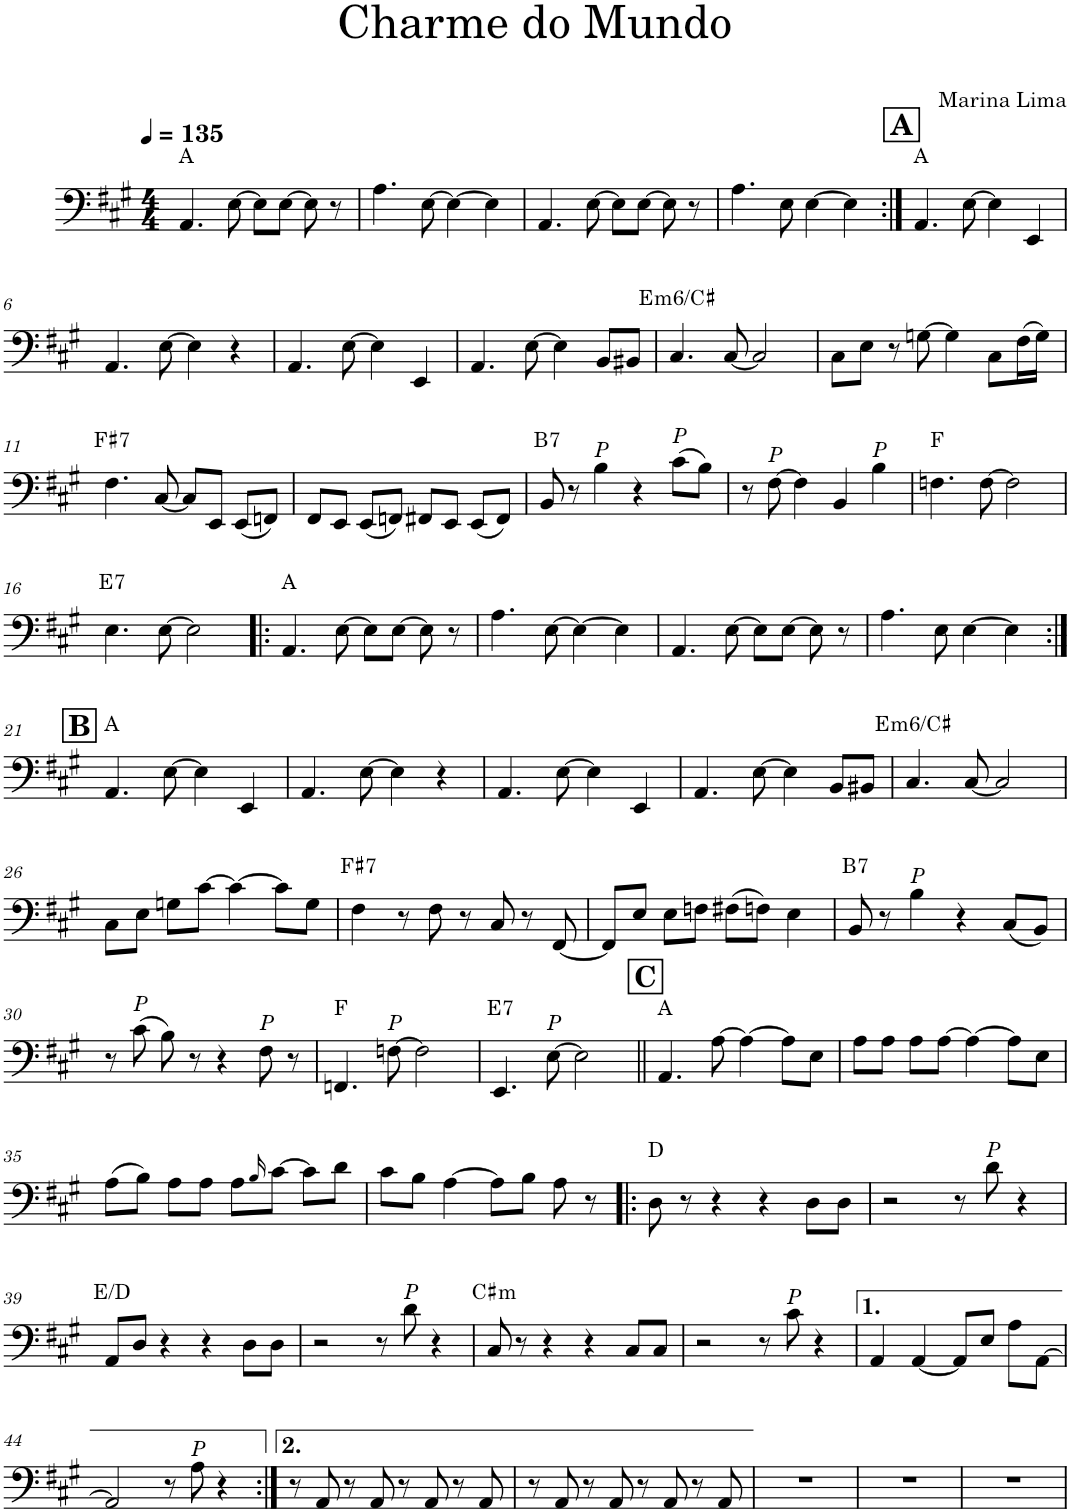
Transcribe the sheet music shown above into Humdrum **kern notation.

**kern	**harte
*part1	*part1
*staff1	*
*I"Acoustic Bass	*
*I'Bass	*
*clefF4	*
*Trd7c12	*
*k[f#c#g#]	*
*M4/4	*
*MM135	*
=1	=1
4.AA/	A:maj
[8E\	.
8E\L]	.
[8E\J	.
8E\]	.
8r	.
=2	=2
4.A\	.
[8E\	.
4E\_	.
4E\]	.
=3	=3
4.AA/	.
[8E\	.
8E\L]	.
[8E\J	.
8E\]	.
8r	.
=4	=4
4.A\	.
8E\	.
[4E\	.
4E\]	.
!!LO:REH:place=s1:a:B:cj:fs=14:t=A
=5:|!	=5:|!
4.AA/	A:maj
[8E\	.
4E\]	.
4EE/	.
!!LO:LB:g=z
=6	=6
4.AA/	.
[8E\	.
4E\]	.
4r	.
=7	=7
4.AA/	.
[8E\	.
4E\]	.
4EE/	.
=8	=8
4.AA/	.
[8E\	.
4E\]	.
8BB/L	.
8BB#X/J	.
=9	=9
!	!LO:H:kt=m6
4.C#/	E:min6/6
[8C#/	.
2C#/]	.
=10	=10
8C#\L	.
8E\J	.
8r	.
[8Gn\	.
4G\]	.
8C#\L	.
(16F#\L	.
16G\JJ)	.
!!LO:LB:g=z
=11	=11
!	!LO:H:kt=7
4.F#\	F#:7
[8C#/	.
8C#/L]	.
8EE/J	.
(8EE/L	.
8FFn/J)	.
=12	=12
8FF#/L	.
8EE/J	.
(8EE/L	.
8FFn/J)	.
8FF#X/L	.
8EE/J	.
(8EE/L	.
8FF#/J)	.
=13	=13
!	!LO:H:kt=7
8BB/	B:7
8r	.
!LO:TX:a:i:t=P	!
4B\	.
4r	.
!LO:TX:a:i:t=P	!
(8c#\L	.
8B\J)	.
=14	=14
8r	.
!LO:TX:a:i:t=P	!
[8F#\	.
4F#\]	.
4BB/	.
!LO:TX:a:i:t=P	!
4B\	.
=15	=15
4.Fn\	F:maj
[8F\	.
2F\]	.
!!LO:LB:g=z
=16	=16
!	!LO:H:kt=7
4.E\	E:7
[8E\	.
2E\]	.
=17!|:	=17!|:
4.AA/	A:maj
[8E\	.
8E\L]	.
[8E\J	.
8E\]	.
8r	.
=18	=18
4.A\	.
[8E\	.
4E\_	.
4E\]	.
=19	=19
4.AA/	.
[8E\	.
8E\L]	.
[8E\J	.
8E\]	.
8r	.
=20	=20
4.A\	.
8E\	.
[4E\	.
4E\]	.
!!LO:LB:g=z
!!LO:REH:place=s1:a:B:cj:fs=14:t=B
=21:|!	=21:|!
4.AA/	A:maj
[8E\	.
4E\]	.
4EE/	.
=22	=22
4.AA/	.
[8E\	.
4E\]	.
4r	.
=23	=23
4.AA/	.
[8E\	.
4E\]	.
4EE/	.
=24	=24
4.AA/	.
[8E\	.
4E\]	.
8BB/L	.
8BB#X/J	.
=25	=25
!	!LO:H:kt=m6
4.C#/	E:min6/6
[8C#/	.
2C#/]	.
!!LO:LB:g=z
=26	=26
8C#\L	.
8E\J	.
8Gn\L	.
[8c#\J	.
4c#\_	.
8c#\L]	.
8G\J	.
=27	=27
!	!LO:H:kt=7
4F#\	F#:7
8r	.
8F#\	.
8r	.
8C#/	.
8r	.
[8FF#/	.
=28	=28
8FF#/L]	.
8E/J	.
8E\L	.
8Fn\J	.
(8F#X\L	.
8Fn\J)	.
4E\	.
=29	=29
!	!LO:H:kt=7
8BB/	B:7
8r	.
!LO:TX:a:i:t=P	!
4B\	.
4r	.
(8C#/L	.
8BB/J)	.
!!LO:LB:g=z
=30	=30
8r	.
!LO:TX:a:i:t=P	!
(8c#\	.
8B\)	.
8r	.
4r	.
!LO:TX:a:i:t=P	!
8F#\	.
8r	.
=31	=31
4.FFn/	F:maj
!LO:TX:a:i:t=P	!
[8Fn\	.
2F\]	.
=32	=32
!	!LO:H:kt=7
4.EE/	E:7
!LO:TX:a:i:t=P	!
[8E\	.
2E\]	.
!!LO:REH:place=s1:a:B:cj:fs=14:t=C
=33||	=33||
4.AA/	A:maj
[8A\	.
4A\_	.
8A\L]	.
8E\J	.
=34	=34
8A\L	.
8A\J	.
8A\L	.
[8A\J	.
4A\_	.
8A\L]	.
8E\J	.
!!LO:LB:g=z
=35	=35
(8A\L	.
8B\J)	.
8A\L	.
8A\J	.
8A\L	.
16qB/	.
[8c#\J	.
8c#\L]	.
8d\J	.
=36	=36
8c#\L	.
8B\J	.
[4A\	.
8A\L]	.
8B\J	.
8A\	.
8r	.
=37!|:	=37!|:
8D\	D:maj
8r	.
4r	.
4r	.
8D\L	.
8D\J	.
=38	=38
2r	.
8r	.
!LO:TX:a:i:t=P	!
8d\	.
4r	.
!!LO:LB:g=z
=39	=39
8AA/L	E:maj/b7
8D/J	.
4r	.
4r	.
8D\L	.
8D\J	.
=40	=40
2r	.
8r	.
!LO:TX:a:i:t=P	!
8d\	.
4r	.
=41	=41
!	!LO:H:kt=m
8C#/	C#:min
8r	.
4r	.
4r	.
8C#/L	.
8C#/J	.
=42	=42
2r	.
8r	.
!LO:TX:a:i:t=P	!
8c#\	.
4r	.
=43	=43
4AA/	.
[4AA/	.
8AA/L]	.
8E/J	.
8A\L	.
[8AA\J	.
!!LO:LB:g=z
=44	=44
2AA/]	.
8r	.
!LO:TX:a:i:t=P	!
8A\	.
4r	.
=45:|!	=45:|!
8r	.
8AA/	.
8r	.
8AA/	.
8r	.
8AA/	.
8r	.
8AA/	.
=46	=46
8r	.
8AA/	.
8r	.
8AA/	.
8r	.
8AA/	.
8r	.
8AA/	.
=47	=47
1r	.
=48	=48
1r	.
=49	=49
1r	.
=	=
*-	*-
